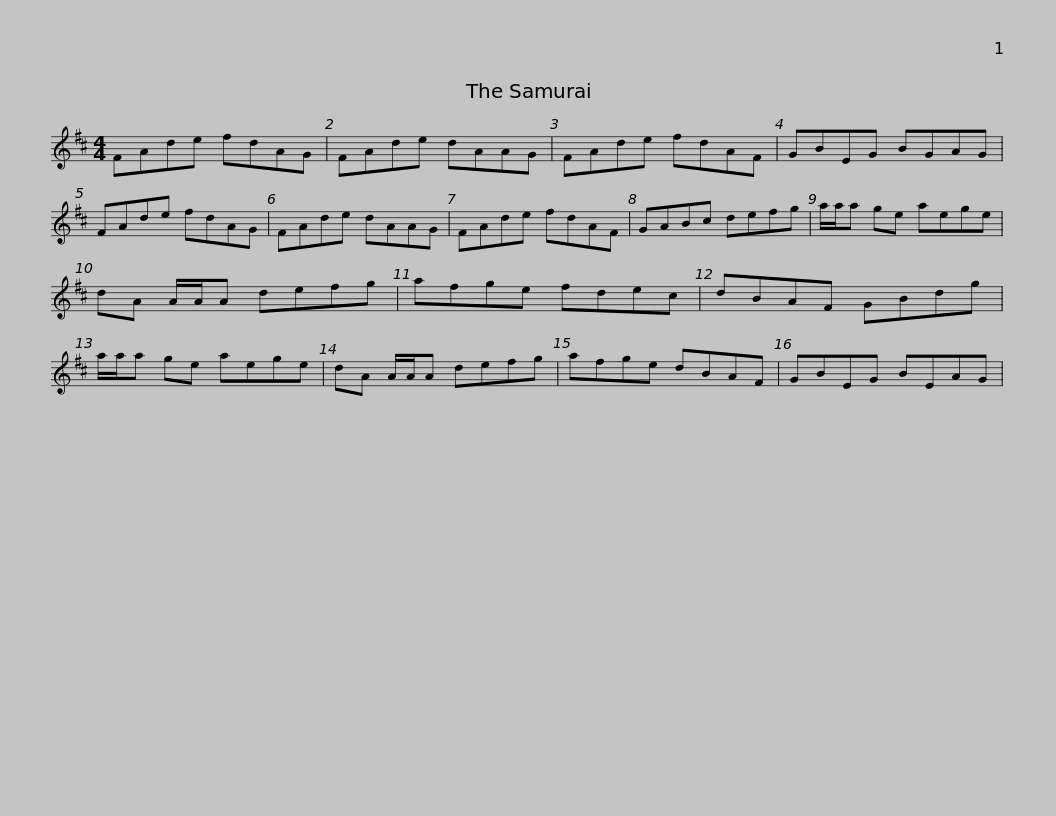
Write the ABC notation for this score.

X:1
L:1/8
M:4/4
I:linebreak $
K:D
V:1 treble
V:1
 FAde fdAG | FAde dAAG | FAde fdAF | GBEG BGAG | FAde fdAG |$ %5
 FAde dAAG | FAde fdAF | GABc defg | a/a/a ge aege | dA A/A/A defg |$ %10
 afge fdec | dBAF GBdg | a/a/a ge aege | dA A/A/A defg | afge dBAF |$ %15
 GBEG BEAG | %16
